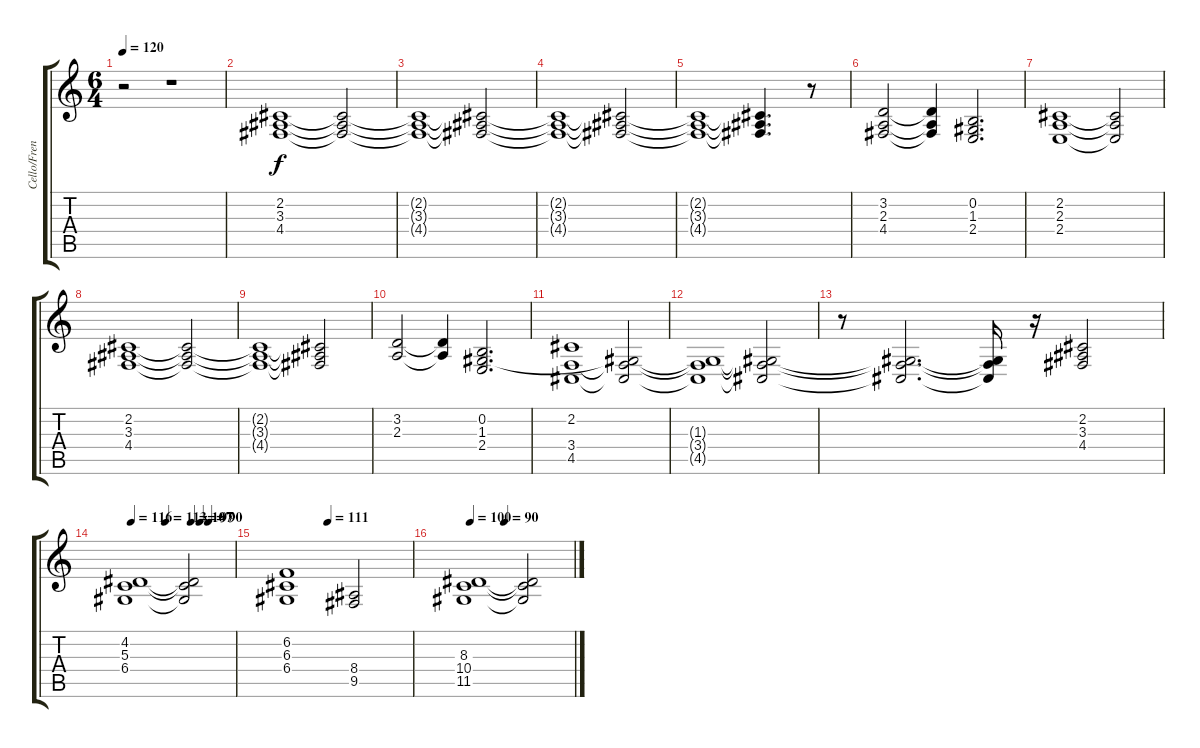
\track ("Cello/French Horn/Trumpet" "Cello/Fren") {instrument cello}
\staff {score tabs}
\tuning (E4 B3 G3 D3 A2 E2) {hide}
\ts (6 4)
\tempo 120
\clef g2
\ks c
r.2{dy f instrument cello} r.1 |
(2.2 3.3 4.4).1 (2.2{t} 3.3{t} 4.4{t}).2 |
(2.2{t} 3.3{t} 4.4{t}).1 (2.2{t} 3.3{t} 4.4{t}).2 |
(2.2{t} 3.3{t} 4.4{t}).1 (2.2{t} 3.3{t} 4.4{t}).2 |
(2.2{t} 3.3{t} 4.4{t}).1 (2.2{t} 3.3{t} 4.4{t}).4{d} r.8 |
(3.2 2.3 4.4).2{volume 15} (3.2{t} 2.3{t} 4.4{t}).4 (0.2 1.3 2.4).2{d} |
(2.2 2.3 2.4).1 (2.2{t} 2.3{t} 2.4{t}).2 |
(2.2 3.3 4.4).1 (2.2{t} 3.3{t} 4.4{t}).2 |
(2.2{t} 3.3{t} 4.4{t}).1 (2.2{t} 3.3{t} 4.4{t}).2 |
(3.2 2.3).2 (3.2{t} 2.3{t}).4 (0.2 1.3 2.4).2{d} |
(2.2 3.4 4.5).1 (1.3{t} 3.4{t} 4.5{t}).2 |
(1.3{t} 3.4{t} 4.5{t}).1 (1.3{t} 3.4{t} 4.5{t}).2 |
r.8 (1.3{t} 3.4{t} 4.5{t}).2{d} (1.3{t} 3.4{t} 4.5{t}).16 r.16 (2.2 3.3 4.4).2 |
\tempo (113 0.3333333333333333)
\tempo 116
\tempo (107 0.5833333333333334)
\tempo (97 0.6666666666666666)
\tempo (90 0.75)
(4.2 5.3 6.4).1 (4.2{t} 5.3{t} 6.4{t}).2 |
\tempo (111 0.3333333333333333)
(6.2 6.3 6.4).1 (8.4 9.5).2 |
\tempo (90 0.3333333333333333)
\tempo 100
(8.3 10.4 11.5).1 (8.3{t} 10.4{t} 11.5{t}).2
